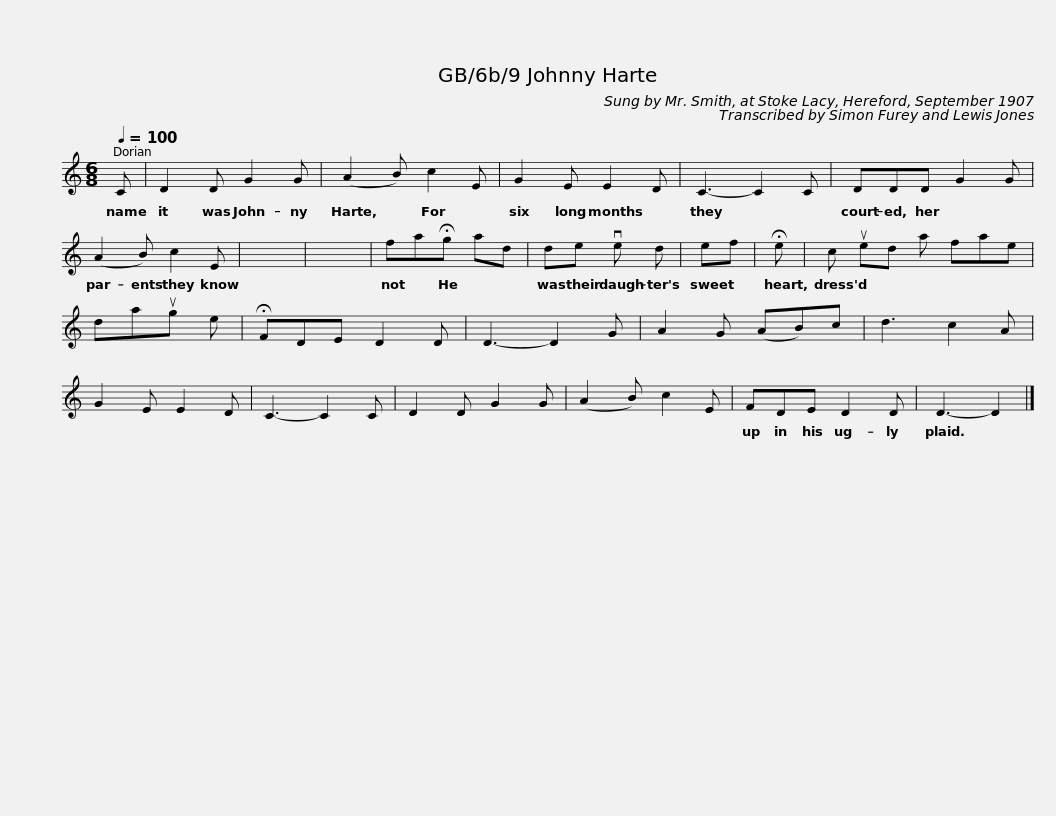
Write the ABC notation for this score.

X:1
L:1/8
Q:1/4=100
M:6/8
I:linebreak $
K:C
V:1 treble
V:1
 C | D2 D G2 G | (A2 B) c2 E | G2 E E2 D | C3- C2 C |$ %5
 DDD G2 G | (A2 B) c2 E | x6 | x6 | fa!fermata!g ad | %10
 de ve d | ef | !fermata!e |$ c ued a fae | daug e | %15
 !fermata!FDE D2 D | D3- D2 G |$ A2 G (AB)c | d3 c2 A | G2 E E2 D | %20
 C3- C2 C |$ D2 D G2 G | (A2 B) c2 E | FDE D2 D | D3- D2 |] %25
